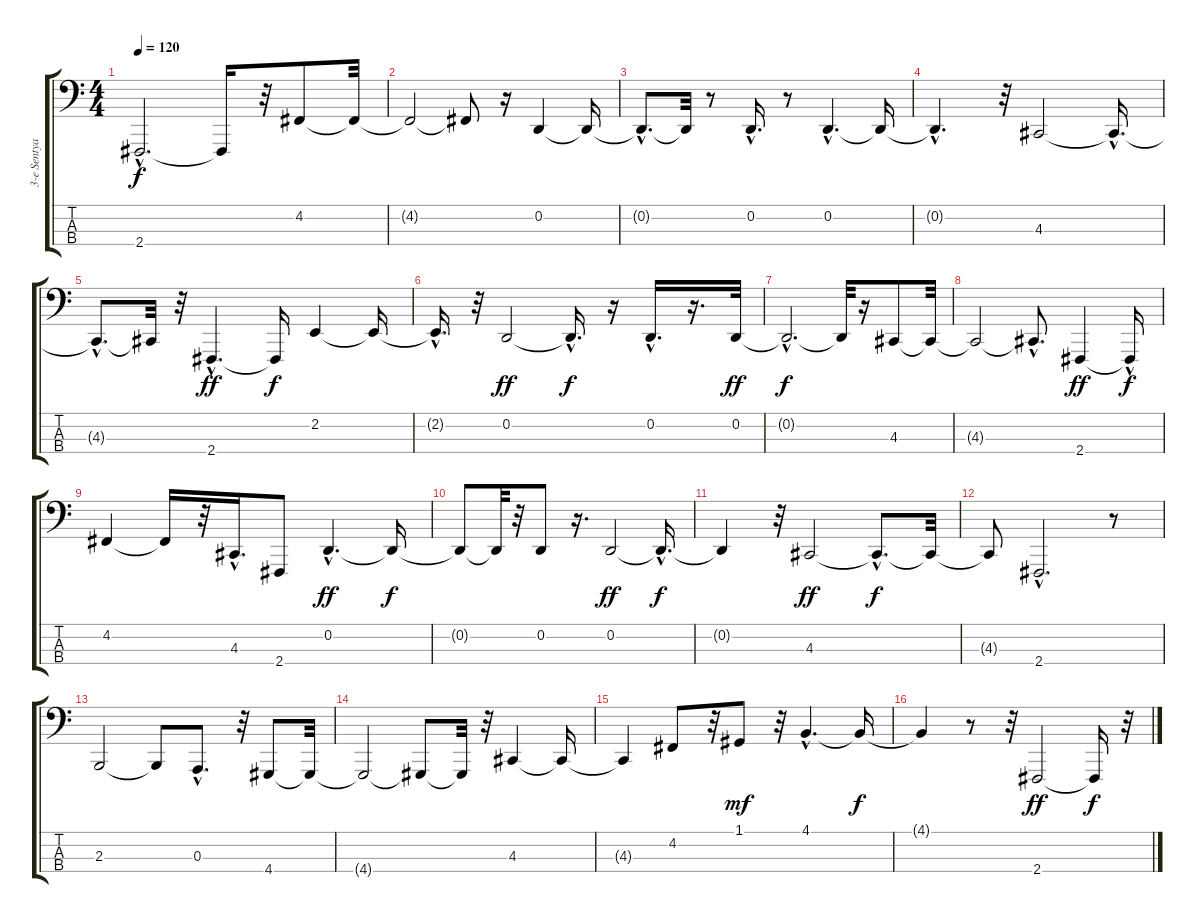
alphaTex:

\track ("3-e Sentyabrya - M.Shufutinsky" "3-e Sentya") {instrument acousticgrandpiano}
\staff {score tabs}
\tuning (G2 D2 A1 E1) {hide}
\ts (4 4)
\tempo 120
\clef f4
\ks c
2.4{hac t}.2{d dy f} 2.4{t}.16 r.32 4.2.8 4.2{t}.32 |
4.2{t}.2 4.2{t}.8 r.16 0.2.4 0.2{t}.16 |
0.2{hac t}.8{d} 0.2{t}.32 r.8 0.2{hac}.16{d} r.8 0.2{hac}.4{d} 0.2{t}.16 |
0.2{hac t}.4{d} r.32 4.3.2 4.3{hac t}.16{d} |
4.3{hac t}.8{d} 4.3{t}.32 r.32 2.4{hac}.4{d dy ff} 2.4{t}.16{dy f} 2.2.4 2.2{t}.16 |
2.2{hac t}.16{d} r.32 0.2.2{dy ff} 0.2{hac t}.16{d dy f} r.16 0.2{hac}.16{d} r.16{d} 0.2.32{dy ff} |
0.2{hac t}.2{d dy f} 0.2{t}.32 r.16 4.3.8 4.3{t}.32 |
4.3{t}.2 4.3{hac t}.8{d} 2.4.4{dy ff} 2.4{hac t}.16{dy f} |
4.2.4 4.2{t}.16 r.32 4.3{hac}.16{d} 2.4.8 0.2{hac}.4{d dy ff} 0.2{t}.16{dy f} |
0.2{t}.8 0.2{t}.32 r.32 0.2.8 r.16{d} 0.2.2{dy ff} 0.2{hac t}.16{d dy f} |
0.2{t}.4 r.32 4.3.2{dy ff} 4.3{hac t}.8{d dy f} 4.3{t}.32 |
4.3{t}.8 2.4{hac}.2{d} r.8 |
2.3.2 2.3{t}.8 0.3{hac}.8{d} r.32 4.4.8 4.4{t}.32 |
4.4{t}.2 4.4{t}.8 4.4{t}.32 r.32 4.3.4 4.3{t}.16 |
4.3{t}.4 4.2.8 r.32 1.1.8{dy mf} r.32 4.1{hac}.4{d} 4.1{t}.16{dy f} |
4.1{t}.4 r.8 r.32 2.4.2{dy ff} 2.4{t}.16{dy f} r.32
